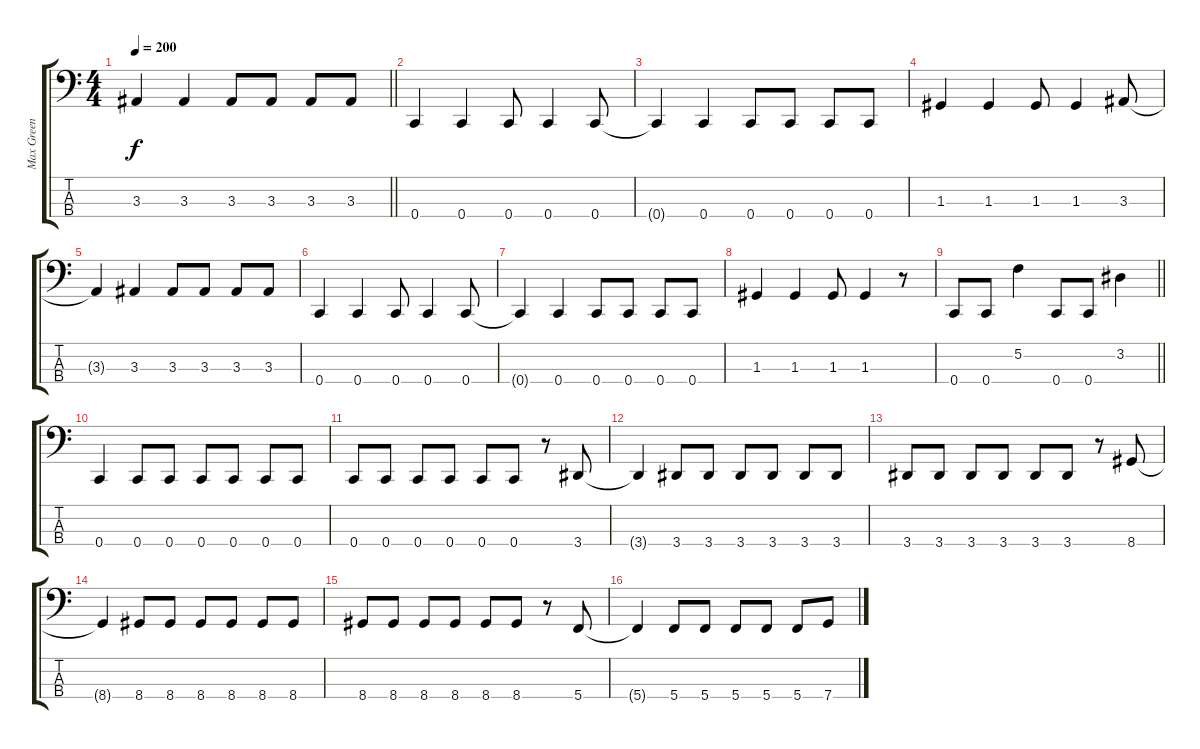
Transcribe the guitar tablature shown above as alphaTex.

\track ("Max Green - Bass" "Max Green ") {instrument electricbasspick}
\staff {score tabs}
\tuning (F2 C2 G1 C1) {hide}
\ts (4 4)
\tempo 200
\clef f4
\barLineRight lightlight
\ks c
3.3{t}.4{dy f} 3.3.4 3.3.8 3.3.8 3.3.8 3.3.8 |
0.4.4 0.4.4 0.4.8 0.4.4 0.4.8 |
0.4{t}.4 0.4.4 0.4.8 0.4.8 0.4.8 0.4.8 |
1.3.4 1.3.4 1.3.8 1.3.4 3.3.8 |
3.3{t}.4 3.3.4 3.3.8 3.3.8 3.3.8 3.3.8 |
0.4.4 0.4.4 0.4.8 0.4.4 0.4.8 |
0.4{t}.4 0.4.4 0.4.8 0.4.8 0.4.8 0.4.8 |
1.3.4 1.3.4 1.3.8 1.3.4 r.8 |
\barLineRight lightlight
0.4.8 0.4.8 5.2.4 0.4.8 0.4.8 3.2.4 |
0.4.4 0.4.8 0.4.8 0.4.8 0.4.8 0.4.8 0.4.8 |
0.4.8 0.4.8 0.4.8 0.4.8 0.4.8 0.4.8 r.8 3.4.8 |
3.4{t}.4 3.4.8 3.4.8 3.4.8 3.4.8 3.4.8 3.4.8 |
3.4.8 3.4.8 3.4.8 3.4.8 3.4.8 3.4.8 r.8 8.4.8 |
8.4{t}.4 8.4.8 8.4.8 8.4.8 8.4.8 8.4.8 8.4.8 |
8.4.8 8.4.8 8.4.8 8.4.8 8.4.8 8.4.8 r.8 5.4.8 |
5.4{t}.4 5.4.8 5.4.8 5.4.8 5.4.8 5.4.8 7.4.8
